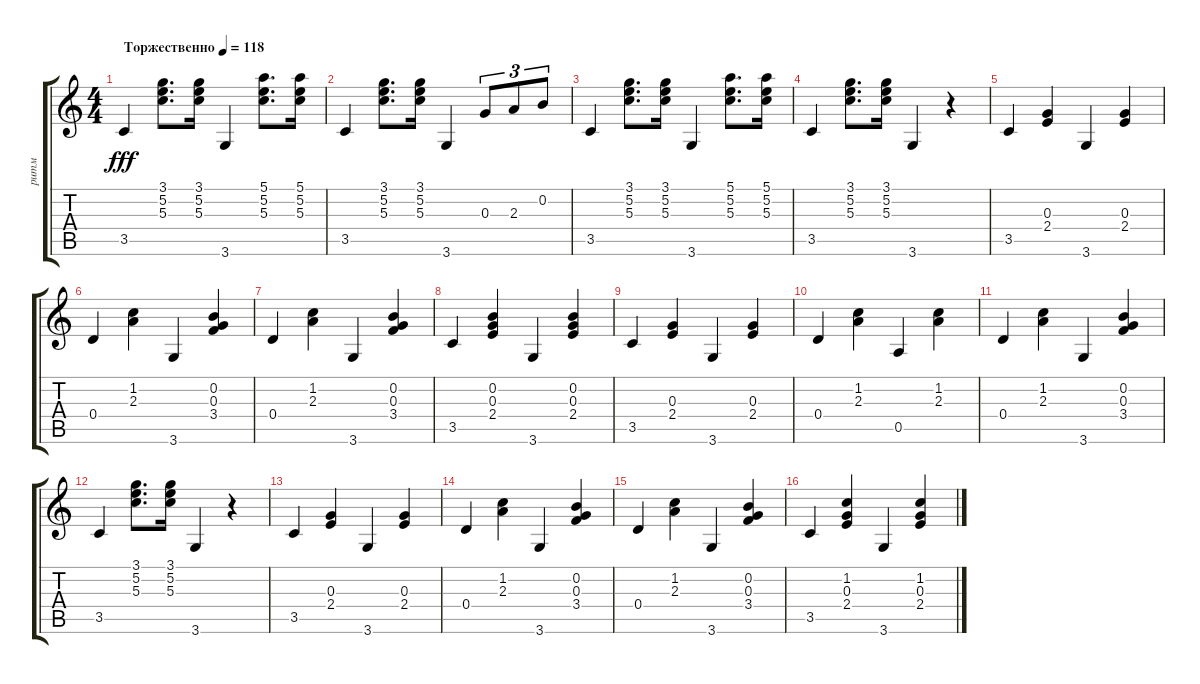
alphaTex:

\track ("ритм" "ритм") {instrument electricguitarjazz}
\staff {score tabs}
\tuning (E4 B3 G3 D3 A2 E2) {hide}
\ts (4 4)
\tempo (118 "Торжественно")
\clef g2
\ks c
3.5.4{dy fff instrument electricguitarjazz} (3.1 5.2 5.3).8{d} (3.1 5.2 5.3).16 3.6.4 (5.1 5.2 5.3).8{d} (5.1 5.2 5.3).16 |
3.5.4 (3.1 5.2 5.3).8{d} (3.1 5.2 5.3).16 3.6.4 0.3.8{tu (3 2)} 2.3.8{tu (3 2)} 0.2.8{tu (3 2)} |
3.5.4 (3.1 5.2 5.3).8{d} (3.1 5.2 5.3).16 3.6.4 (5.1 5.2 5.3).8{d} (5.1 5.2 5.3).16 |
3.5.4 (3.1 5.2 5.3).8{d} (3.1 5.2 5.3).16 3.6.4 r.4 |
3.5.4 (0.3 2.4).4 3.6.4 (0.3 2.4).4 |
0.4.4 (1.2 2.3).4 3.6.4 (0.2 0.3 3.4).4 |
0.4.4 (1.2 2.3).4 3.6.4 (0.2 0.3 3.4).4 |
3.5.4 (0.2 0.3 2.4).4 3.6.4 (0.2 0.3 2.4).4 |
3.5.4 (0.3 2.4).4 3.6.4 (0.3 2.4).4 |
0.4.4 (1.2 2.3).4 0.5.4 (1.2 2.3).4 |
0.4.4 (1.2 2.3).4 3.6.4 (0.2 0.3 3.4).4 |
3.5.4 (3.1 5.2 5.3).8{d} (3.1 5.2 5.3).16 3.6.4 r.4 |
3.5.4 (0.3 2.4).4 3.6.4 (0.3 2.4).4 |
0.4.4 (1.2 2.3).4 3.6.4 (0.2 0.3 3.4).4 |
0.4.4 (1.2 2.3).4 3.6.4 (0.2 0.3 3.4).4 |
3.5.4 (1.2 0.3 2.4).4 3.6.4 (1.2 0.3 2.4).4
